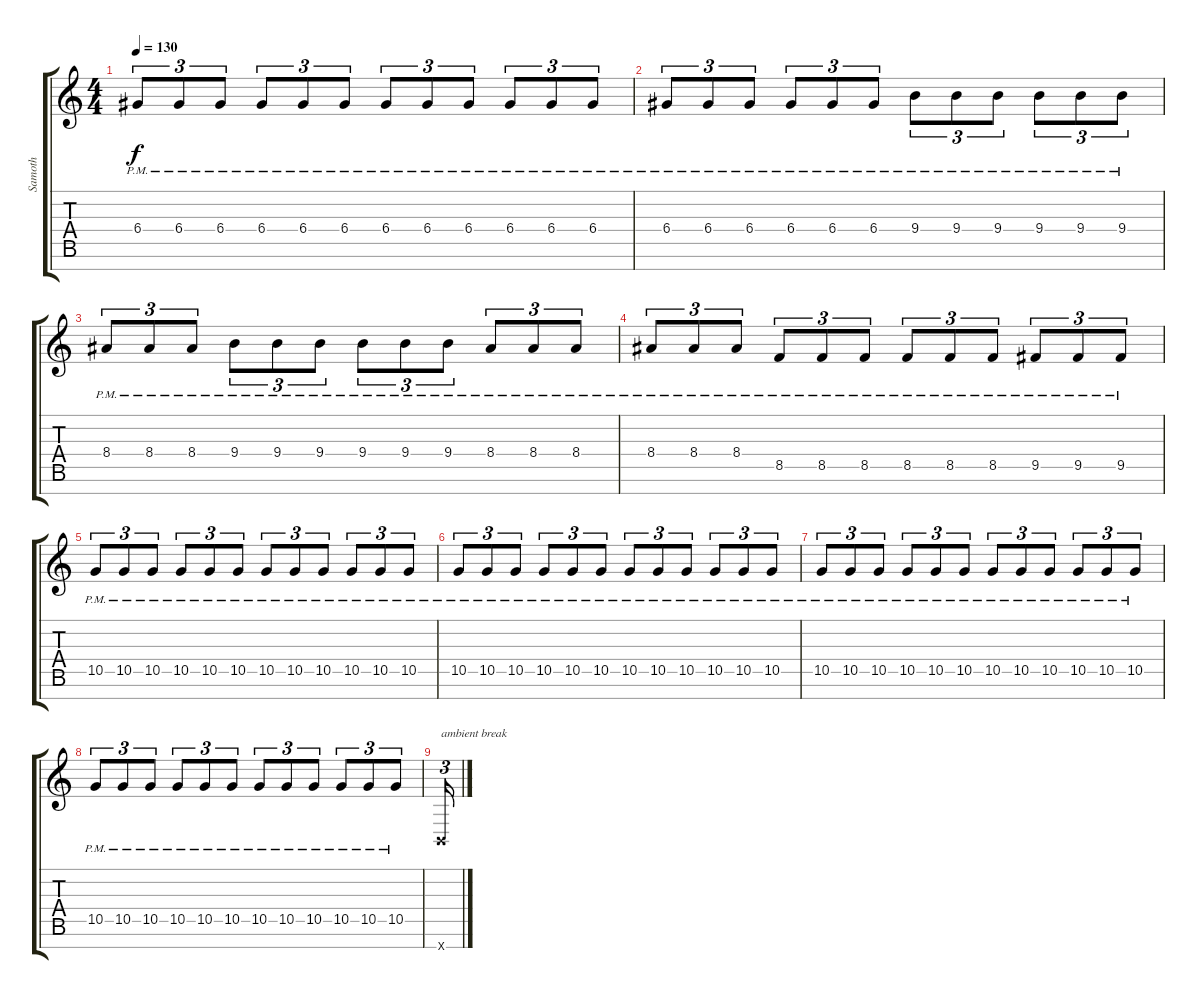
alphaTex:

\track ("Samoth" "Samoth") {instrument distortionguitar}
\staff {score tabs}
\tuning (E4 B3 G3 D3 A2 E2 B1) {hide}
\ts (4 4)
\tempo 130
\clef g2
\ks c
6.4{pm}.8{tu (3 2) dy f} 6.4{pm}.8{tu (3 2)} 6.4{pm}.8{tu (3 2)} 6.4{pm}.8{tu (3 2)} 6.4{pm}.8{tu (3 2)} 6.4{pm}.8{tu (3 2)} 6.4{pm}.8{tu (3 2)} 6.4{pm}.8{tu (3 2)} 6.4{pm}.8{tu (3 2)} 6.4{pm}.8{tu (3 2)} 6.4{pm}.8{tu (3 2)} 6.4{pm}.8{tu (3 2)} |
6.4{pm}.8{tu (3 2)} 6.4{pm}.8{tu (3 2)} 6.4{pm}.8{tu (3 2)} 6.4{pm}.8{tu (3 2)} 6.4{pm}.8{tu (3 2)} 6.4{pm}.8{tu (3 2)} 9.4{pm}.8{tu (3 2)} 9.4{pm}.8{tu (3 2)} 9.4{pm}.8{tu (3 2)} 9.4{pm}.8{tu (3 2)} 9.4{pm}.8{tu (3 2)} 9.4{pm}.8{tu (3 2)} |
8.4{pm}.8{tu (3 2)} 8.4{pm}.8{tu (3 2)} 8.4{pm}.8{tu (3 2)} 9.4{pm}.8{tu (3 2)} 9.4{pm}.8{tu (3 2)} 9.4{pm}.8{tu (3 2)} 9.4{pm}.8{tu (3 2)} 9.4{pm}.8{tu (3 2)} 9.4{pm}.8{tu (3 2)} 8.4{pm}.8{tu (3 2)} 8.4{pm}.8{tu (3 2)} 8.4{pm}.8{tu (3 2)} |
8.4{pm}.8{tu (3 2)} 8.4{pm}.8{tu (3 2)} 8.4{pm}.8{tu (3 2)} 8.5{pm}.8{tu (3 2)} 8.5{pm}.8{tu (3 2)} 8.5{pm}.8{tu (3 2)} 8.5{pm}.8{tu (3 2)} 8.5{pm}.8{tu (3 2)} 8.5{pm}.8{tu (3 2)} 9.5{pm}.8{tu (3 2)} 9.5{pm}.8{tu (3 2)} 9.5{pm}.8{tu (3 2)} |
10.5{pm}.8{tu (3 2)} 10.5{pm}.8{tu (3 2)} 10.5{pm}.8{tu (3 2)} 10.5{pm}.8{tu (3 2)} 10.5{pm}.8{tu (3 2)} 10.5{pm}.8{tu (3 2)} 10.5{pm}.8{tu (3 2)} 10.5{pm}.8{tu (3 2)} 10.5{pm}.8{tu (3 2)} 10.5{pm}.8{tu (3 2)} 10.5{pm}.8{tu (3 2)} 10.5{pm}.8{tu (3 2)} |
10.5{pm}.8{tu (3 2)} 10.5{pm}.8{tu (3 2)} 10.5{pm}.8{tu (3 2)} 10.5{pm}.8{tu (3 2)} 10.5{pm}.8{tu (3 2)} 10.5{pm}.8{tu (3 2)} 10.5{pm}.8{tu (3 2)} 10.5{pm}.8{tu (3 2)} 10.5{pm}.8{tu (3 2)} 10.5{pm}.8{tu (3 2)} 10.5{pm}.8{tu (3 2)} 10.5{pm}.8{tu (3 2)} |
10.5{pm}.8{tu (3 2)} 10.5{pm}.8{tu (3 2)} 10.5{pm}.8{tu (3 2)} 10.5{pm}.8{tu (3 2)} 10.5{pm}.8{tu (3 2)} 10.5{pm}.8{tu (3 2)} 10.5{pm}.8{tu (3 2)} 10.5{pm}.8{tu (3 2)} 10.5{pm}.8{tu (3 2)} 10.5{pm}.8{tu (3 2)} 10.5{pm}.8{tu (3 2)} 10.5{pm}.8{tu (3 2)} |
10.5{pm}.8{tu (3 2)} 10.5{pm}.8{tu (3 2)} 10.5{pm}.8{tu (3 2)} 10.5{pm}.8{tu (3 2)} 10.5{pm}.8{tu (3 2)} 10.5{pm}.8{tu (3 2)} 10.5{pm}.8{tu (3 2)} 10.5{pm}.8{tu (3 2)} 10.5{pm}.8{tu (3 2)} 10.5{pm}.8{tu (3 2)} 10.5{pm}.8{tu (3 2)} 10.5{pm}.8{tu (3 2)} |
0.7{x}.16{tu (3 2) txt "ambient break"}
